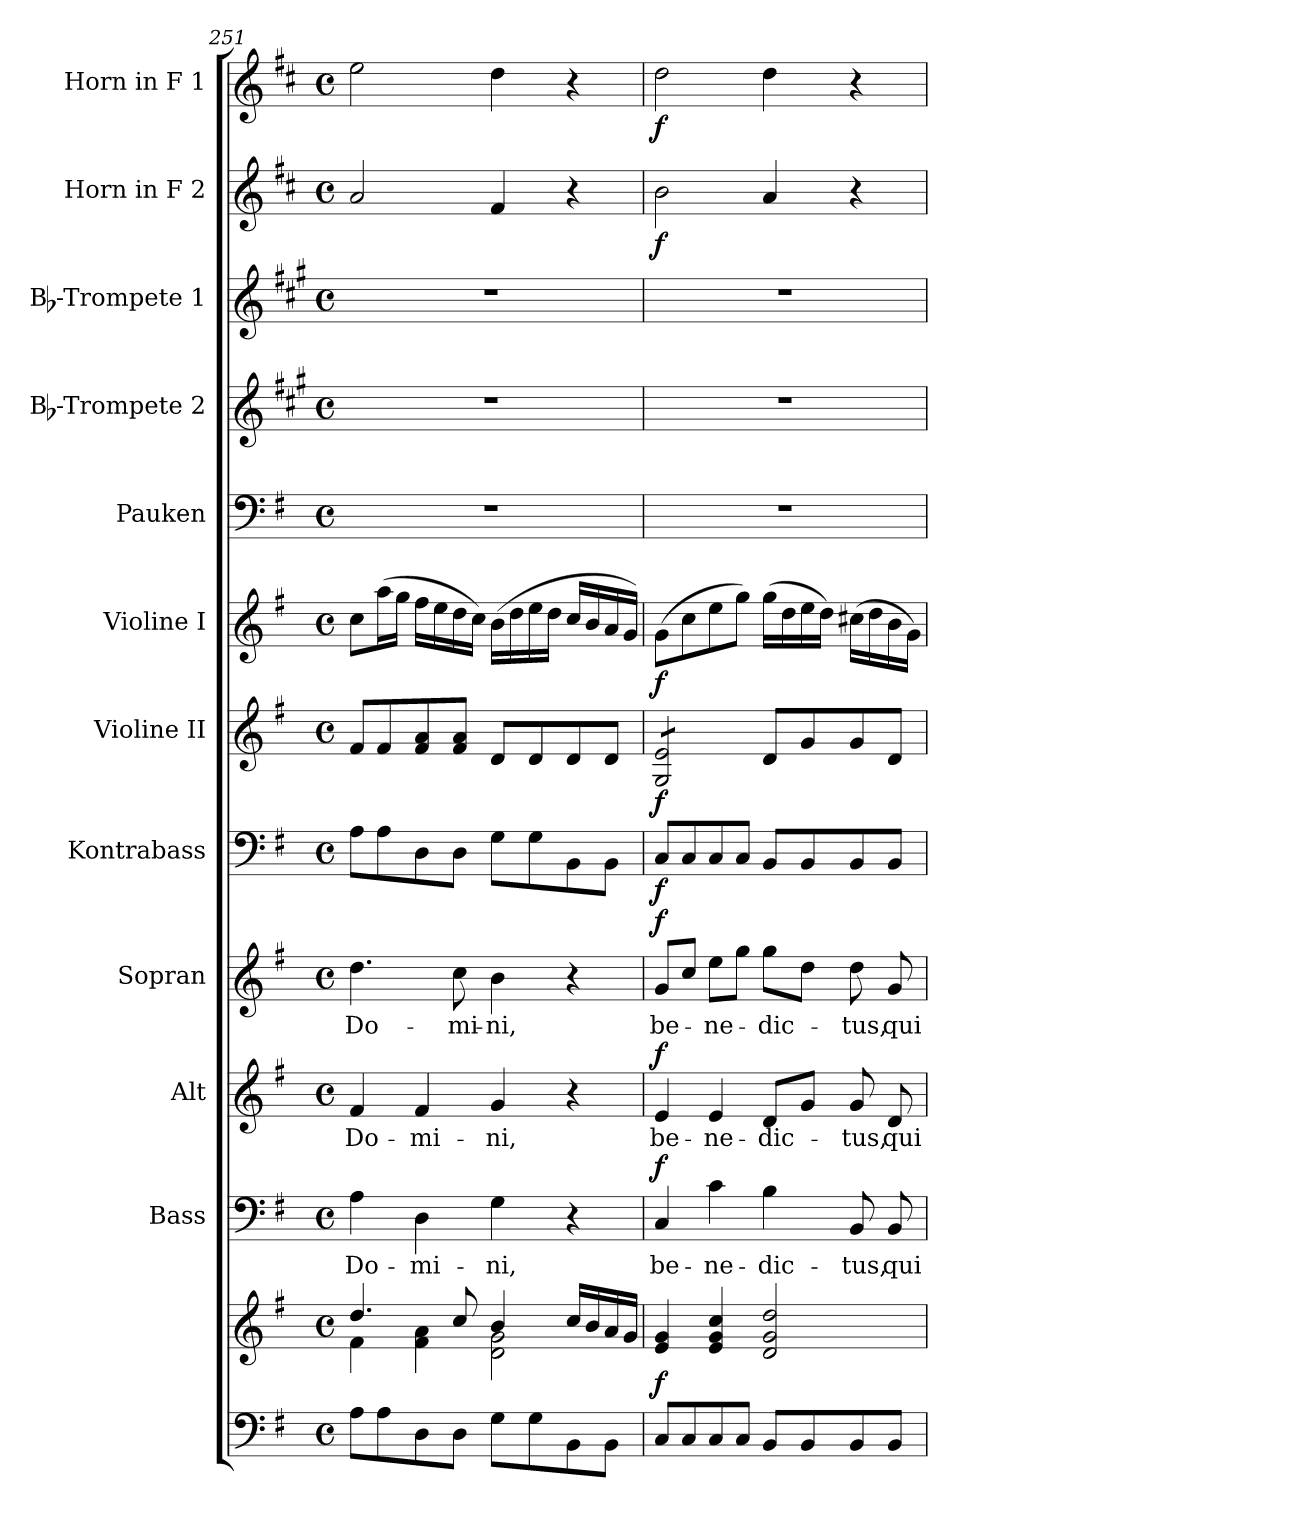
**kern	**kern	**dynam	**kern	**text	**dynam	**kern	**text	**dynam	**kern	**text	**dynam	**kern	**dynam	**kern	**dynam	**kern	**dynam	**kern	**kern	**kern	**kern	**dynam	**kern	**dynam
*part12	*part12	*part12	*part11	*part11	*part11	*part10	*part10	*part10	*part9	*part9	*part9	*part8	*part8	*part7	*part7	*part6	*part6	*part5	*part4	*part3	*part2	*part2	*part1	*part1
*staff13	*staff12	*staff12/13	*staff11	*staff11	*staff11	*staff10	*staff10	*staff10	*staff9	*staff9	*staff9	*staff8	*staff8	*staff7	*staff7	*staff6	*staff6	*staff5	*staff4	*staff3	*staff2	*staff2	*staff1	*staff1
*	*	*	*I"Bass	*	*	*I"Alt	*	*	*I"Sopran	*	*	*I"Kontrabass	*	*I"Violine II	*	*I"Violine I	*	*I"Pauken	*I"Bb-Trompete 2	*I"Bb-Trompete 1	*I"Horn in F 2	*	*I"Horn in F 1	*
*	*	*	*I'B.	*	*	*I'A.	*	*	*I'S.	*	*	*I'Kb.	*	*I'Vl. II	*	*I'Vl. I	*	*I'Pk.	*I'Bb Trp. 2	*I'Bb Trp. 1	*	*	*	*
*clefF4	*clefG2	*	*clefF4	*	*	*clefG2	*	*	*clefG2	*	*	*clefF4	*	*clefG2	*	*clefG2	*	*clefF4	*clefG2	*clefG2	*clefG2	*	*clefG2	*
*	*	*	*	*	*	*	*	*	*	*	*	*ITrd7c12	*	*	*	*	*	*	*ITrd1c2	*ITrd1c2	*ITrd4c7	*	*ITrd4c7	*
*k[f#]	*k[f#]	*	*k[f#]	*	*	*k[f#]	*	*	*k[f#]	*	*	*k[f#]	*	*k[f#]	*	*k[f#]	*	*k[f#]	*k[f#]	*k[f#]	*k[f#]	*	*k[f#]	*
*G:	*G:	*	*G:	*	*	*G:	*	*	*G:	*	*	*G:	*	*G:	*	*G:	*	*G:	*G:	*G:	*G:	*	*G:	*
*M4/4	*M4/4	*	*M4/4	*	*	*M4/4	*	*	*M4/4	*	*	*M4/4	*	*M4/4	*	*M4/4	*	*M4/4	*M4/4	*M4/4	*M4/4	*	*M4/4	*
*met(c)	*met(c)	*	*met(c)	*	*	*met(c)	*	*	*met(c)	*	*	*met(c)	*	*met(c)	*	*met(c)	*	*met(c)	*met(c)	*met(c)	*met(c)	*	*met(c)	*
=251	=251	=251	=251	=251	=251	=251	=251	=251	=251	=251	=251	=251	=251	=251	=251	=251	=251	=251	=251	=251	=251	=251	=251	=251
*	*^	*	*	*	*	*	*	*	*	*	*	*	*	*	*	*	*	*	*	*	*	*	*	*
!	!	!	!	!	!LO:LY:b	!	!	!LO:LY:b	!	!	!LO:LY:b	!	!	!	!	!	!	!	!	!	!	!	!	!	!
8A\L	4.dd/	4f#\	.	4A\	Do-	.	4f#/	Do-	.	4.dd\	Do-	.	8AA\L	.	8f#/L	.	8cc\L	.	1r	1r	1r	2d/	.	2a\	.
8A\	.	.	.	.	.	.	.	.	.	.	.	.	8AA\	.	8f#/	.	(>16aa\L	.	.	.	.	.	.	.	.
.	.	.	.	.	.	.	.	.	.	.	.	.	.	.	.	.	16gg\JJ	.	.	.	.	.	.	.	.
!	!	!	!	!	!LO:LY:b	!	!	!LO:LY:b	!	!	!	!	!	!	!	!	!	!	!	!	!	!	!	!	!
8D\	.	4f#\ 4a\	.	4D\	-mi-	.	4f#/	-mi-	.	.	.	.	8DD\	.	8f#/ 8a/	.	16ff#\LL	.	.	.	.	.	.	.	.
.	.	.	.	.	.	.	.	.	.	.	.	.	.	.	.	.	16ee\	.	.	.	.	.	.	.	.
!	!	!	!	!	!	!	!	!	!	!	!LO:LY:b	!	!	!	!	!	!	!	!	!	!	!	!	!	!
8D\J	8cc/	.	.	.	.	.	.	.	.	8cc\	-mi-	.	8DD\J	.	8f#/ 8a/J	.	16dd\	.	.	.	.	.	.	.	.
.	.	.	.	.	.	.	.	.	.	.	.	.	.	.	.	.	16cc\JJ)	.	.	.	.	.	.	.	.
!	!	!	!	!	!LO:LY:b	!	!	!LO:LY:b	!	!	!LO:LY:b	!	!	!	!	!	!	!	!	!	!	!	!	!	!
8G\L	4b/	2d\ 2g\	.	4G\	-ni,	.	4g/	-ni,	.	4b\	-ni,	.	8GG\L	.	8d/L	.	(>16b\LL	.	.	.	.	4B/	.	4g\	.
.	.	.	.	.	.	.	.	.	.	.	.	.	.	.	.	.	16dd\	.	.	.	.	.	.	.	.
8G\	.	.	.	.	.	.	.	.	.	.	.	.	8GG\	.	8d/	.	16ee\	.	.	.	.	.	.	.	.
.	.	.	.	.	.	.	.	.	.	.	.	.	.	.	.	.	16dd\JJ	.	.	.	.	.	.	.	.
8BB\	16cc/LL	.	.	4r	.	.	4r	.	.	4r	.	.	8BBB\	.	8d/	.	16cc/LL	.	.	.	.	4r	.	4r	.
.	16b/	.	.	.	.	.	.	.	.	.	.	.	.	.	.	.	16b/	.	.	.	.	.	.	.	.
8BB\J	16a/	.	.	.	.	.	.	.	.	.	.	.	8BBB\J	.	8d/J	.	16a/	.	.	.	.	.	.	.	.
.	16g/JJ	.	.	.	.	.	.	.	.	.	.	.	.	.	.	.	16g/JJ)	.	.	.	.	.	.	.	.
*	*v	*v	*	*	*	*	*	*	*	*	*	*	*	*	*	*	*	*	*	*	*	*	*	*	*
!!LO:PB:g=z
=252	=252	=252	=252	=252	=252	=252	=252	=252	=252	=252	=252	=252	=252	=252	=252	=252	=252	=252	=252	=252	=252	=252	=252	=252
!	!	!LO:DY:a=2	!	!LO:LY:b	!LO:DY:a	!	!LO:LY:b	!LO:DY:a	!	!LO:LY:b	!LO:DY:a	!	!LO:DY:b	!	!LO:DY:b	!	!LO:DY:b	!	!	!	!	!LO:DY:b	!	!LO:DY:b
*	*	*	*	*	*	*	*	*	*	*	*	*	*	*tremolo	*	*	*	*	*	*	*	*	*	*
8C/L	4e/ 4g/	f	4C/	be-	f	4e/	be-	f	8g/L	be-	f	8CC/L	f	8G/ 8e/L	f	(>8g\L	f	1r	1r	1r	2e\	f	2g\	f
8C/	.	.	.	.	.	.	.	.	8cc/J	.	.	8CC/	.	8G/ 8e/	.	8cc\	.	.	.	.	.	.	.	.
!	!	!	!	!LO:LY:b	!	!	!LO:LY:b	!	!	!LO:LY:b	!	!	!	!	!	!	!	!	!	!	!	!	!	!
8C/	4e/ 4g/ 4cc/	.	4c\	-ne-	.	4e/	-ne-	.	8ee\L	-ne-	.	8CC/	.	8G/ 8e/	.	8ee\	.	.	.	.	.	.	.	.
8C/J	.	.	.	.	.	.	.	.	8gg\J	.	.	8CC/J	.	8G/ 8e/J	.	8gg\J)	.	.	.	.	.	.	.	.
*	*	*	*	*	*	*	*	*	*	*	*	*	*	*Xtremolo	*	*	*	*	*	*	*	*	*	*
!	!	!	!	!LO:LY:b	!	!	!LO:LY:b	!	!	!LO:LY:b	!	!	!	!	!	!	!	!	!	!	!	!	!	!
8BB/L	2d/ 2g/ 2dd/	.	4B\	-dic-	.	8d/L	-dic-	.	8gg\L	-dic-	.	8BBB/L	.	8d/L	.	(>16gg\LL	.	.	.	.	4d/	.	4g\	.
.	.	.	.	.	.	.	.	.	.	.	.	.	.	.	.	16dd\	.	.	.	.	.	.	.	.
8BB/	.	.	.	.	.	8g/J	.	.	8dd\J	.	.	8BBB/	.	8g/	.	16ee\	.	.	.	.	.	.	.	.
.	.	.	.	.	.	.	.	.	.	.	.	.	.	.	.	16dd\JJ)	.	.	.	.	.	.	.	.
!	!	!	!	!LO:LY:b	!	!	!LO:LY:b	!	!	!LO:LY:b	!	!	!	!	!	!	!	!	!	!	!	!	!	!
8BB/	.	.	8BB/	-tus,	.	8g/	-tus,	.	8dd\	-tus,	.	8BBB/	.	8g/	.	(>16cc#X\LL	.	.	.	.	4r	.	4r	.
.	.	.	.	.	.	.	.	.	.	.	.	.	.	.	.	16dd\	.	.	.	.	.	.	.	.
!	!	!	!	!LO:LY:b	!	!	!LO:LY:b	!	!	!LO:LY:b	!	!	!	!	!	!	!	!	!	!	!	!	!	!
8BB/J	.	.	8BB/	qui	.	8d/	qui	.	8g/	qui	.	8BBB/J	.	8d/J	.	16b\	.	.	.	.	.	.	.	.
.	.	.	.	.	.	.	.	.	.	.	.	.	.	.	.	16g\JJ)	.	.	.	.	.	.	.	.
=	=	=	=	=	=	=	=	=	=	=	=	=	=	=	=	=	=	=	=	=	=	=	=	=
*-	*-	*-	*-	*-	*-	*-	*-	*-	*-	*-	*-	*-	*-	*-	*-	*-	*-	*-	*-	*-	*-	*-	*-	*-
